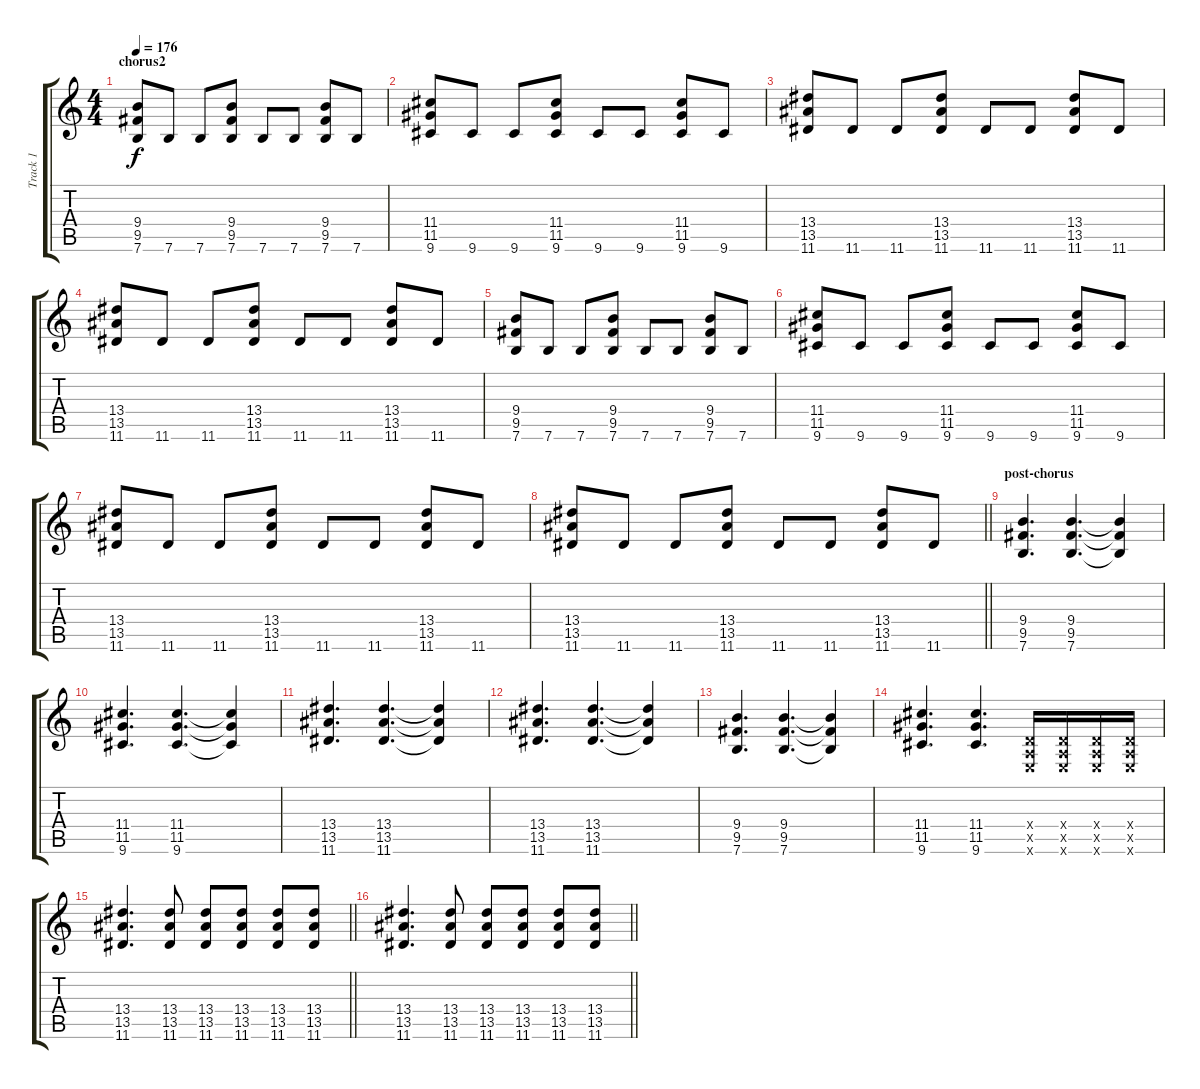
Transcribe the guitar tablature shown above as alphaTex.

\track ("Track 1" "Track 1") {instrument overdrivenguitar}
\staff {score tabs}
\tuning (E4 B3 G3 D3 A2 E2) {hide}
\ts (4 4)
\section ("" "chorus2")
\tempo 176
\clef g2
\ks c
(9.4 9.5 7.6).8{dy f} 7.6.8 7.6.8 (9.4 9.5 7.6).8 7.6.8 7.6.8 (9.4 9.5 7.6).8 7.6.8 |
(11.4 11.5 9.6).8 9.6.8 9.6.8 (11.4 11.5 9.6).8 9.6.8 9.6.8 (11.4 11.5 9.6).8 9.6.8 |
(13.4 13.5 11.6).8 11.6.8 11.6.8 (13.4 13.5 11.6).8 11.6.8 11.6.8 (13.4 13.5 11.6).8 11.6.8 |
(13.4 13.5 11.6).8 11.6.8 11.6.8 (13.4 13.5 11.6).8 11.6.8 11.6.8 (13.4 13.5 11.6).8 11.6.8 |
(9.4 9.5 7.6).8 7.6.8 7.6.8 (9.4 9.5 7.6).8 7.6.8 7.6.8 (9.4 9.5 7.6).8 7.6.8 |
(11.4 11.5 9.6).8 9.6.8 9.6.8 (11.4 11.5 9.6).8 9.6.8 9.6.8 (11.4 11.5 9.6).8 9.6.8 |
(13.4 13.5 11.6).8 11.6.8 11.6.8 (13.4 13.5 11.6).8 11.6.8 11.6.8 (13.4 13.5 11.6).8 11.6.8 |
\barLineRight lightlight
(13.4 13.5 11.6).8 11.6.8 11.6.8 (13.4 13.5 11.6).8 11.6.8 11.6.8 (13.4 13.5 11.6).8 11.6.8 |
\section ("" "post-chorus")
(9.4 9.5 7.6).4{d} (9.4 9.5 7.6).4{d} (9.4{t} 9.5{t} 7.6{t}).4 |
(11.4 11.5 9.6).4{d} (11.4 11.5 9.6).4{d} (11.4{t} 11.5{t} 9.6{t}).4 |
(13.4 13.5 11.6).4{d} (13.4 13.5 11.6).4{d} (13.4{t} 13.5{t} 11.6{t}).4 |
(13.4 13.5 11.6).4{d} (13.4 13.5 11.6).4{d} (13.4{t} 13.5{t} 11.6{t}).4 |
(9.4 9.5 7.6).4{d} (9.4 9.5 7.6).4{d} (9.4{t} 9.5{t} 7.6{t}).4 |
(11.4 11.5 9.6).4{d} (11.4 11.5 9.6).4{d} (0.4{x} 0.5{x} 0.6{x}).16 (0.4{x} 0.5{x} 0.6{x}).16 (0.4{x} 0.5{x} 0.6{x}).16 (0.4{x} 0.5{x} 0.6{x}).16 |
\barLineRight lightlight
(13.4 13.5 11.6).4{d} (13.4 13.5 11.6).8 (13.4 13.5 11.6).8 (13.4 13.5 11.6).8 (13.4 13.5 11.6).8 (13.4 13.5 11.6).8 |
\barLineRight lightlight
(13.4 13.5 11.6).4{d} (13.4 13.5 11.6).8 (13.4 13.5 11.6).8 (13.4 13.5 11.6).8 (13.4 13.5 11.6).8 (13.4 13.5 11.6).8
